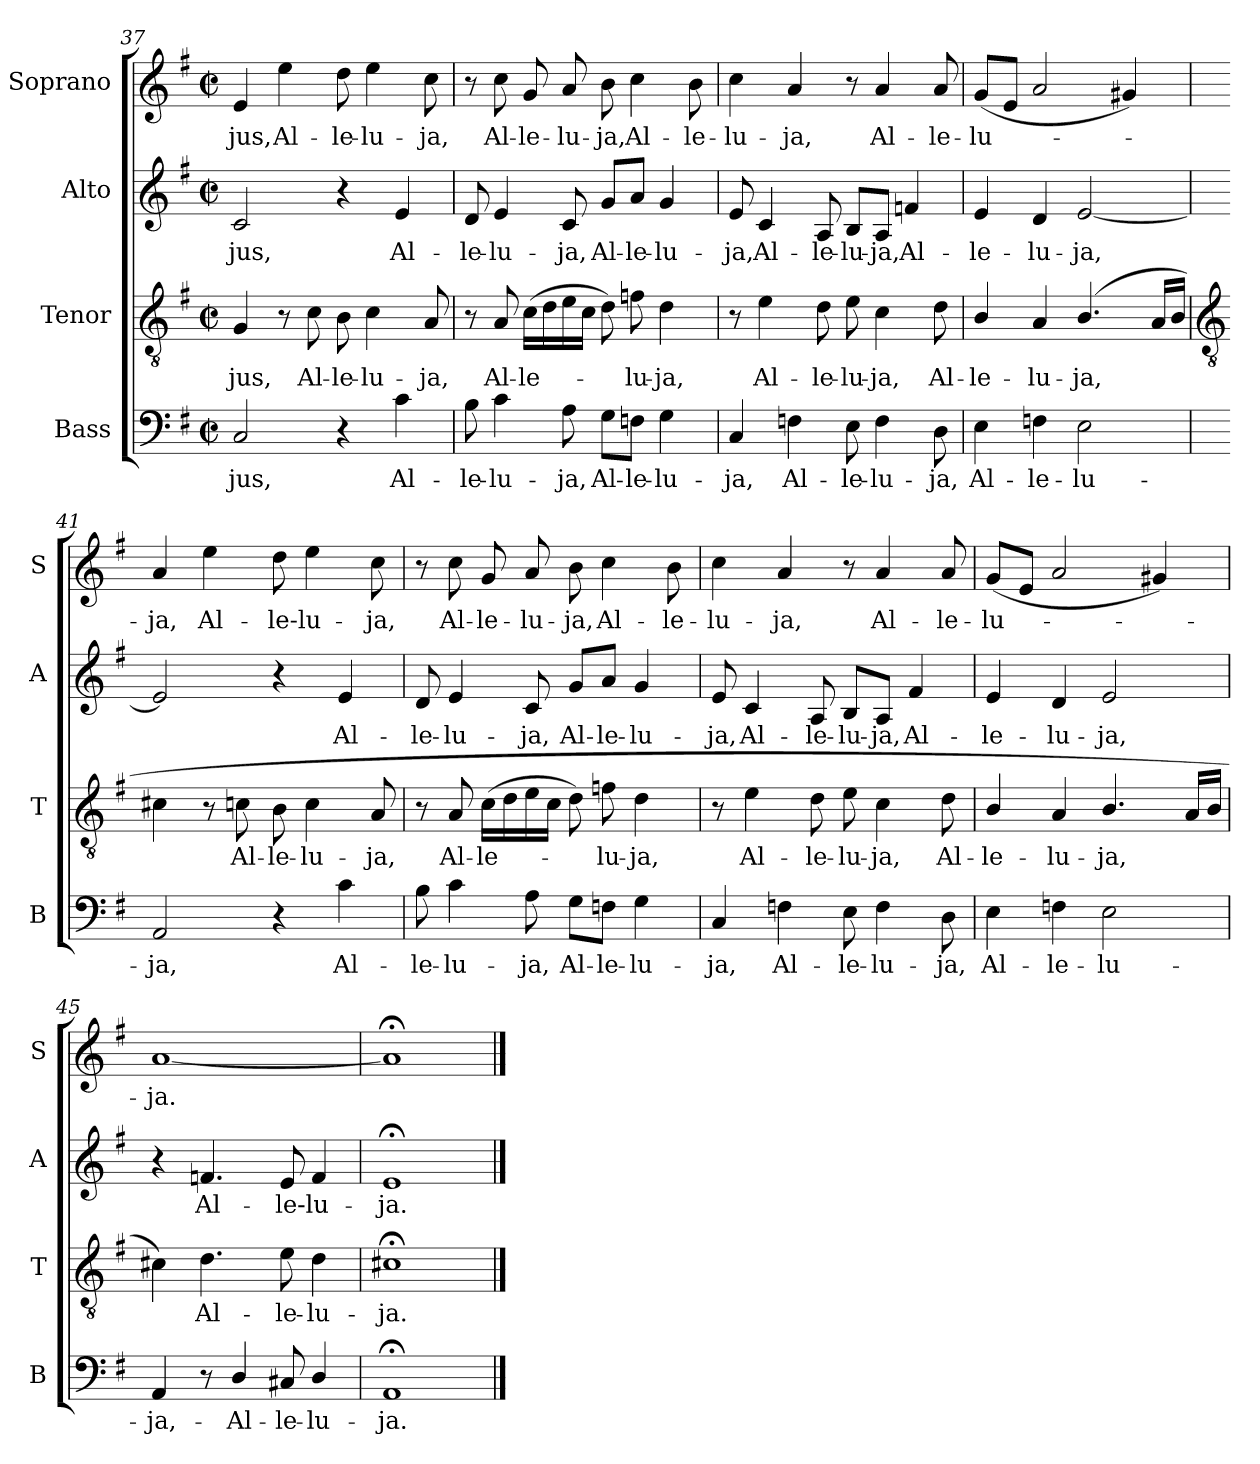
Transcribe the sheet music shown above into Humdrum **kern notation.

**kern	**text	**kern	**text	**kern	**text	**kern	**text
*part4	*part4	*part3	*part3	*part2	*part2	*part1	*part1
*staff4	*staff4	*staff3	*staff3	*staff2	*staff2	*staff1	*staff1
*I"Bass	*	*I"Tenor	*	*I"Alto	*	*I"Soprano	*
*I'B	*	*I'T	*	*I'A	*	*I'S	*
*clefF4	*	*clefGv2	*	*clefG2	*	*clefG2	*
*k[f#]	*	*k[f#]	*	*k[f#]	*	*k[f#]	*
*G:	*	*G:	*	*G:	*	*G:	*
*M2/2	*	*M2/2	*	*M2/2	*	*M2/2	*
*met(c|)	*	*met(c|)	*	*met(c|)	*	*met(c|)	*
=37	=37	=37	=37	=37	=37	=37	=37
!	!LO:LY:b	!	!LO:LY:b	!	!LO:LY:b	!	!LO:LY:b
2C	-jus,	4G	-jus,	2c	-jus,	4e	-jus,
!	!	!	!	!	!	!	!LO:LY:b
.	.	8r	.	.	.	4ee	Al-
!	!	!	!LO:LY:b	!	!	!	!
.	.	8c	Al-	.	.	.	.
!	!	!	!LO:LY:b	!	!	!	!LO:LY:b
4r	.	8B	-le-	4r	.	8dd	-le-
!	!	!	!LO:LY:b	!	!	!	!LO:LY:b
.	.	4c	-lu-	.	.	4ee	-lu-
!	!LO:LY:b	!	!	!	!LO:LY:b	!	!
4c	Al-	.	.	4e	Al-	.	.
!	!	!	!LO:LY:b	!	!	!	!LO:LY:b
.	.	8A	-ja,	.	.	8cc	-ja,
=38	=38	=38	=38	=38	=38	=38	=38
!	!LO:LY:b	!	!	!	!LO:LY:b	!	!
8B	-le-	8r	.	8d	-le-	8r	.
!	!LO:LY:b	!	!LO:LY:b	!	!LO:LY:b	!	!LO:LY:b
4c	-lu-	8A	Al-	4e	-lu-	8cc	Al-
!	!	!	!LO:LY:b	!	!	!	!LO:LY:b
.	.	(>16cLL	-le-	.	.	8g	-le-
.	.	16d	.	.	.	.	.
!	!LO:LY:b	!	!	!	!LO:LY:b	!	!LO:LY:b
8A	-ja,	16e	.	8c	-ja,	8a	-lu-
.	.	16cJJ	.	.	.	.	.
!	!LO:LY:b	!	!	!	!LO:LY:b	!	!LO:LY:b
8G\L	Al-	8d)	.	8g/L	Al-	8b	-ja,
!	!LO:LY:b	!	!LO:LY:b	!	!LO:LY:b	!	!LO:LY:b
8Fn\J	-le-	8fn	lu-	8a/J	-le-	4cc	Al-
!	!LO:LY:b	!	!LO:LY:b	!	!LO:LY:b	!	!
4G	-lu-	4d	-ja,	4g	-lu-	.	.
!	!	!	!	!	!	!	!LO:LY:b
.	.	.	.	.	.	8b	-le-
=39	=39	=39	=39	=39	=39	=39	=39
!	!LO:LY:b	!	!	!	!LO:LY:b	!	!LO:LY:b
4C	-ja,	8r	.	8e	-ja,	4cc	-lu-
!	!	!	!LO:LY:b	!	!LO:LY:b	!	!
.	.	4e	Al-	4c	Al-	.	.
!	!LO:LY:b	!	!	!	!	!	!LO:LY:b
4Fn	Al-	.	.	.	.	4a	-ja,
!	!	!	!LO:LY:b	!	!LO:LY:b	!	!
.	.	8d	-le-	8A	-le-	.	.
!	!LO:LY:b	!	!LO:LY:b	!	!LO:LY:b	!	!
8E	-le-	8e	-lu-	8B/L	-lu-	8r	.
!	!LO:LY:b	!	!LO:LY:b	!	!LO:LY:b	!	!LO:LY:b
4F	-lu-	4c	-ja,	8A/J	-ja,	4a/	Al-
!	!	!	!	!	!LO:LY:b	!	!
.	.	.	.	4fn	Al-	.	.
!	!LO:LY:b	!	!LO:LY:b	!	!	!	!LO:LY:b
8D	-ja,	8d	Al-	.	.	8a/	-le-
=40	=40	=40	=40	=40	=40	=40	=40
!	!LO:LY:b	!	!LO:LY:b	!	!LO:LY:b	!	!LO:LY:b
4E	Al-	4B/	-le-	4e	-le-	(<8gL	-lu-
.	.	.	.	.	.	8eJ	.
!	!LO:LY:b	!	!LO:LY:b	!	!LO:LY:b	!	!
4Fn	-le-	4A/	-lu-	4d	-lu-	2a/	.
!	!LO:LY:b	!	!LO:LY:b	!	!LO:LY:b	!	!
2E	-lu-	(<4.B/	-ja,	[2e	-ja,	.	.
.	.	.	.	.	.	4g#X)	.
.	.	16ALL	.	.	.	.	.
.	.	16BJJ	.	.	.	.	.
!!LO:LB:g=z
=41	=41	=41	=41	=41	=41	=41	=41
*	*	*clefGv2	*	*	*	*	*
!	!LO:LY:b	!	!	!	!	!	!LO:LY:b
2AA	-ja,	4c#X	.	2e]	.	4a	ja,
!	!	!	!	!	!	!	!LO:LY:b
.	.	8r	.	.	.	4ee	Al-
!	!	!	!LO:LY:b	!	!	!	!
.	.	8cn	Al-	.	.	.	.
!	!	!	!LO:LY:b	!	!	!	!LO:LY:b
4r	.	8B	-le-	4r	.	8dd	-le-lu-
!	!	!	!LO:LY:b	!	!	!	!
.	.	4c	-lu-	.	.	4ee	.
!	!LO:LY:b	!	!	!	!LO:LY:b	!	!
4c	Al-	.	.	4e	Al-	.	.
!	!	!	!LO:LY:b	!	!	!	!LO:LY:b
.	.	8A	-ja,	.	.	8cc	-ja,
=42	=42	=42	=42	=42	=42	=42	=42
!	!LO:LY:b	!	!	!	!LO:LY:b	!	!
8B	-le-	8r	.	8d	-le-	8r	.
!	!LO:LY:b	!	!LO:LY:b	!	!LO:LY:b	!	!LO:LY:b
4c	-lu-	8A	Al-	4e	-lu-	8cc	Al-
!	!	!	!LO:LY:b	!	!	!	!LO:LY:b
.	.	(>16cLL	-le-	.	.	8g	-le-
.	.	16d	.	.	.	.	.
!	!LO:LY:b	!	!	!	!LO:LY:b	!	!LO:LY:b
8A	-ja,	16e	.	8c	-ja,	8a	-lu-
.	.	16cJJ	.	.	.	.	.
!	!LO:LY:b	!	!	!	!LO:LY:b	!	!LO:LY:b
8G\L	Al-	8d)	.	8g/L	Al-	8b	-ja,
!	!LO:LY:b	!	!LO:LY:b	!	!LO:LY:b	!	!LO:LY:b
8Fn\J	-le-	8fn	-lu-	8a/J	-le-	4cc	Al-
!	!LO:LY:b	!	!LO:LY:b	!	!LO:LY:b	!	!
4G	-lu-	4d	-ja,	4g	-lu-	.	.
!	!	!	!	!	!	!	!LO:LY:b
.	.	.	.	.	.	8b	-le-
=43	=43	=43	=43	=43	=43	=43	=43
!	!LO:LY:b	!	!	!	!LO:LY:b	!	!LO:LY:b
4C	-ja,	8r	.	8e	-ja,	4cc	-lu-
!	!	!	!LO:LY:b	!	!LO:LY:b	!	!
.	.	4e	Al-	4c	Al-	.	.
!	!LO:LY:b	!	!	!	!	!	!LO:LY:b
4Fn	Al-	.	.	.	.	4a/	-ja,
!	!	!	!LO:LY:b	!	!LO:LY:b	!	!
.	.	8d	-le-	8A	-le-	.	.
!	!LO:LY:b	!	!LO:LY:b	!	!LO:LY:b	!	!
8E	-le-	8e	-lu-	8B/L	-lu-	8r	.
!	!LO:LY:b	!	!LO:LY:b	!	!LO:LY:b	!	!LO:LY:b
4F	-lu-	4c	-ja,	8A/J	-ja,	4a/	Al-
!	!	!	!	!	!LO:LY:b	!	!
.	.	.	.	4f#	Al-	.	.
!	!LO:LY:b	!	!LO:LY:b	!	!	!	!LO:LY:b
8D	-ja,	8d	Al-	.	.	8a/	-le-
=44	=44	=44	=44	=44	=44	=44	=44
!	!LO:LY:b	!	!LO:LY:b	!	!LO:LY:b	!	!LO:LY:b
4E	Al-	4B/	-le-	4e	-le-	(<8gL	-lu-
.	.	.	.	.	.	8eJ	.
!	!LO:LY:b	!	!LO:LY:b	!	!LO:LY:b	!	!
4Fn	-le-	4A	-lu-	4d	-lu-	2a/	.
!	!LO:LY:b	!	!LO:LY:b	!	!LO:LY:b	!	!
2E	-lu-	4.B/	-ja,	2e	-ja,	.	.
.	.	.	.	.	.	4g#X)	.
.	.	16ALL	.	.	.	.	.
.	.	16BJJ	.	.	.	.	.
=45	=45	=45	=45	=45	=45	=45	=45
!	!LO:LY:b	!	!	!	!	!	!LO:LY:b
4AA	-ja,-	4c#X)	.	4r	.	[1a	ja.
!	!	!	!LO:LY:b	!	!LO:LY:b	!	!
8r	.	4.d	Al-	4.fn	Al-	.	.
!	!LO:LY:b	!	!	!	!	!	!
4D/	-Al-	.	.	.	.	.	.
!	!LO:LY:b	!	!LO:LY:b	!	!LO:LY:b	!	!
8C#X	-le-	8e	-le-	8e	-le-lu-	.	.
!	!LO:LY:b	!	!LO:LY:b	!	!	!	!
4D/	-lu-	4d	-lu-	4f	.	.	.
=46	=46	=46	=46	=46	=46	=46	=46
!	!LO:LY:b	!	!LO:LY:b	!	!LO:LY:b	!	!
1AA;<	-ja.	1c#X;<	-ja.	1e;<	-ja.	1a;<]	.
==	==	==	==	==	==	==	==
*-	*-	*-	*-	*-	*-	*-	*-
